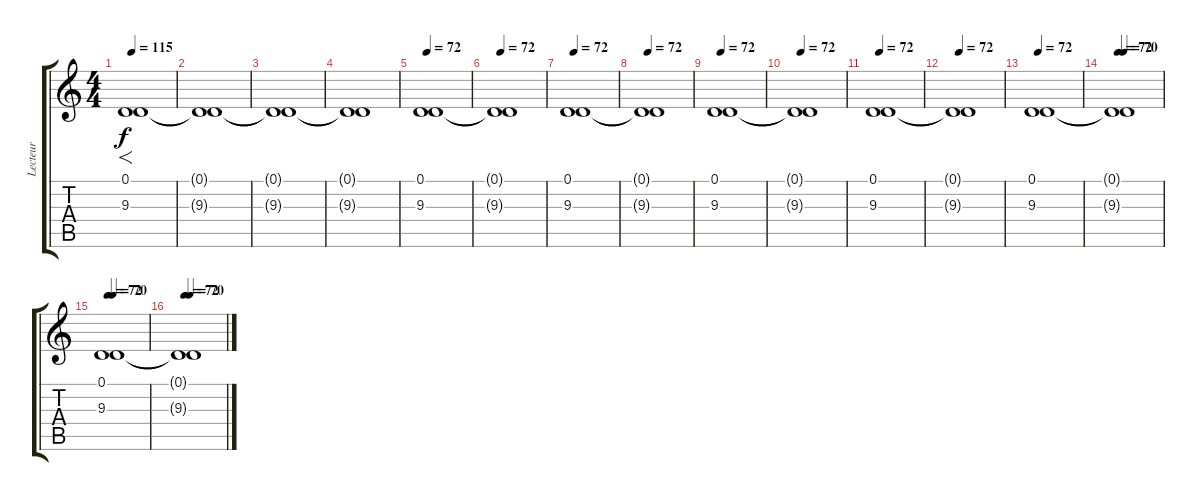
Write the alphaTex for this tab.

\track ("Lecteur" "Lecteur") {instrument choiraahs}
\staff {score tabs}
\tuning (D4 A3 F3 C3 G2 D2) {hide}
\ts (4 4)
\tempo 115
\clef g2
\ks c
(0.1 9.3).1{f dy f instrument choiraahs} |
(0.1{t} 9.3{t}).1 |
(0.1{t} 9.3{t}).1 |
(0.1{t} 9.3{t}).1 |
\tempo 70
\tempo 72
(0.1 9.3).1{instrument choiraahs} |
\tempo 70
\tempo 72
(0.1{t} 9.3{t}).1 |
\tempo 70
\tempo 72
(0.1 9.3).1{instrument choiraahs} |
\tempo 70
\tempo 72
(0.1{t} 9.3{t}).1 |
\tempo 70
\tempo 72
(0.1 9.3).1{instrument choiraahs} |
\tempo 70
\tempo 72
(0.1{t} 9.3{t}).1 |
\tempo 70
\tempo 72
(0.1 9.3).1{instrument choiraahs} |
\tempo 70
\tempo 72
(0.1{t} 9.3{t}).1 |
\tempo 70
\tempo 72
(0.1 9.3).1{instrument choiraahs} |
\tempo (70 0.125)
\tempo 72
(0.1{t} 9.3{t}).1 |
\tempo (70 0.125)
\tempo 72
(0.1 9.3).1{instrument choiraahs} |
\tempo (70 0.125)
\tempo 72
(0.1{t} 9.3{t}).1
